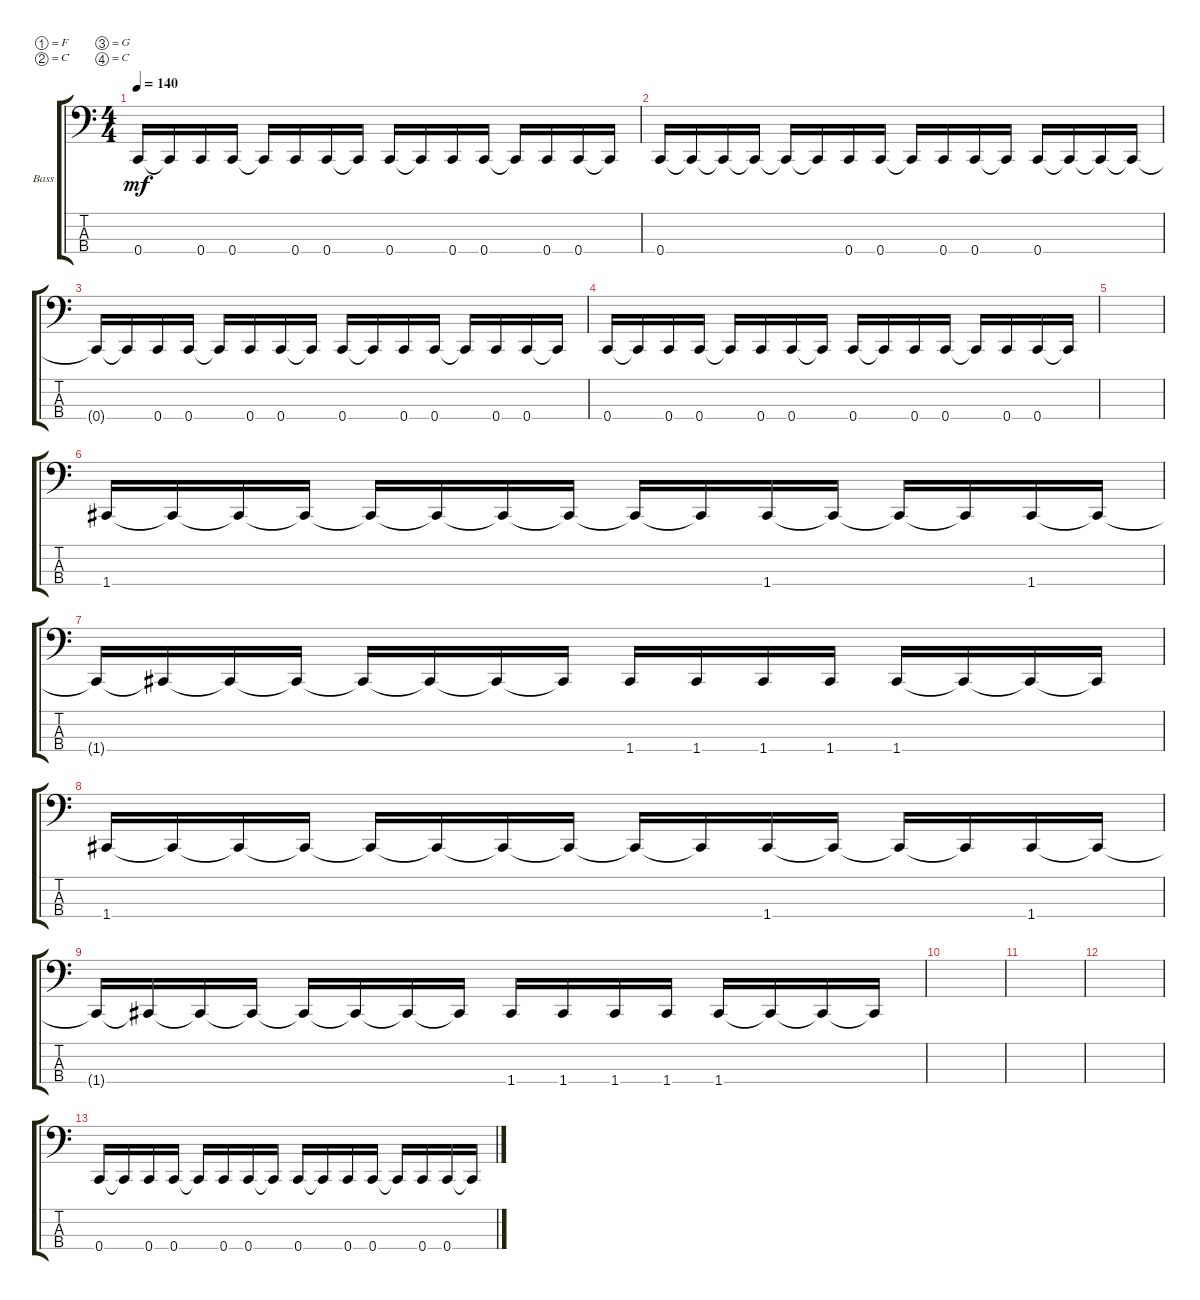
\defaultSystemsLayout 4
\bracketExtendMode groupsimilarinstruments
\firstSystemTrackNameOrientation horizontal
\otherSystemsTrackNameOrientation horizontal
\track ("Bass" "Bass") {instrument electricbassfinger}
\staff {score tabs}
\tuning (F2 C2 G1 C1)
\ts (4 4)
\tempo 140
\clef f4
\ks c
0.4{t}.16{dy mf} 0.4{t}.16 0.4.16 0.4.16 0.4{t}.16 0.4.16 0.4.16 0.4{t}.16 0.4.16 0.4{t}.16 0.4.16 0.4.16 0.4{t}.16 0.4.16 0.4.16 0.4{t}.16 |
0.4.16 0.4{t}.16 0.4{t}.16 0.4{t}.16 0.4{t}.16 0.4{t}.16 0.4.16 0.4.16 0.4{t}.16 0.4.16 0.4.16 0.4{t}.16 0.4.16 0.4{t}.16 0.4{t}.16 0.4{t}.16 |
0.4{t}.16 0.4{t}.16 0.4.16 0.4.16 0.4{t}.16 0.4.16 0.4.16 0.4{t}.16 0.4.16 0.4{t}.16 0.4.16 0.4.16 0.4{t}.16 0.4.16 0.4.16 0.4{t}.16 |
0.4.16 0.4{t}.16 0.4.16 0.4.16 0.4{t}.16 0.4.16 0.4.16 0.4{t}.16 0.4.16 0.4{t}.16 0.4.16 0.4.16 0.4{t}.16 0.4.16 0.4.16 0.4{t}.16 |
|
1.4.16 1.4{t}.16 1.4{t}.16 1.4{t}.16 1.4{t}.16 1.4{t}.16 1.4{t}.16 1.4{t}.16 1.4{t}.16 1.4{t}.16 1.4.16 1.4{t}.16 1.4{t}.16 1.4{t}.16 1.4.16 1.4{t}.16 |
1.4{t}.16 1.4{t}.16 1.4{t}.16 1.4{t}.16 1.4{t}.16 1.4{t}.16 1.4{t}.16 1.4{t}.16 1.4.16 1.4.16 1.4.16 1.4.16 1.4.16 1.4{t}.16 1.4{t}.16 1.4{t}.16 |
1.4.16 1.4{t}.16 1.4{t}.16 1.4{t}.16 1.4{t}.16 1.4{t}.16 1.4{t}.16 1.4{t}.16 1.4{t}.16 1.4{t}.16 1.4.16 1.4{t}.16 1.4{t}.16 1.4{t}.16 1.4.16 1.4{t}.16 |
1.4{t}.16 1.4{t}.16 1.4{t}.16 1.4{t}.16 1.4{t}.16 1.4{t}.16 1.4{t}.16 1.4{t}.16 1.4.16 1.4.16 1.4.16 1.4.16 1.4.16 1.4{t}.16 1.4{t}.16 1.4{t}.16 |
|
|
|
0.4.16 0.4{t}.16 0.4.16 0.4.16 0.4{t}.16 0.4.16 0.4.16 0.4{t}.16 0.4.16 0.4{t}.16 0.4.16 0.4.16 0.4{t}.16 0.4.16 0.4.16 0.4{t}.16
